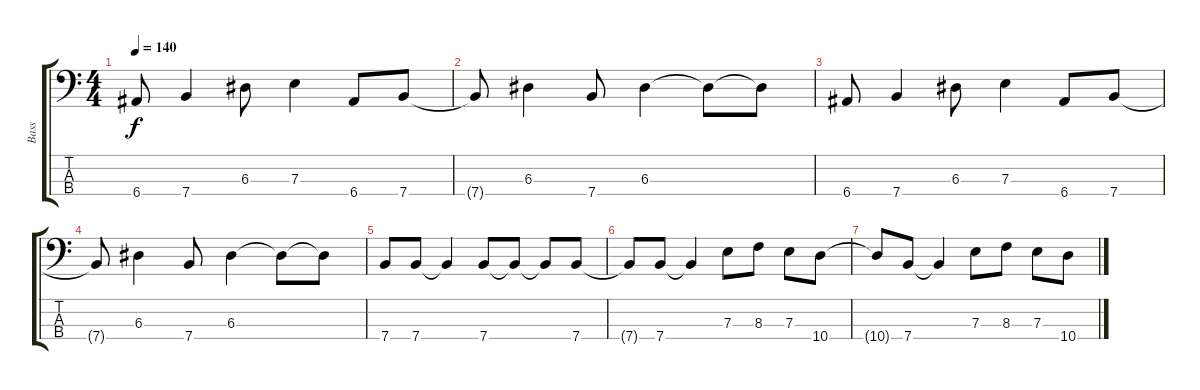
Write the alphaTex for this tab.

\track ("Bass" "Bass") {instrument electricbasspick}
\staff {score tabs}
\tuning (G2 D2 A1 E1) {hide}
\ts (4 4)
\tempo 140
\clef f4
\ks c
6.4.8{dy f} 7.4.4 6.3.8 7.3.4 6.4.8 7.4.8 |
7.4{t}.8 6.3.4 7.4.8 6.3.4 6.3{t}.8 6.3{t}.8 |
6.4.8 7.4.4 6.3.8 7.3.4 6.4.8 7.4.8 |
7.4{t}.8 6.3.4 7.4.8 6.3.4 6.3{t}.8 6.3{t}.8 |
7.4.8 7.4.8 7.4{t}.4 7.4.8 7.4{t}.8 7.4{t}.8 7.4.8 |
7.4{t}.8 7.4.8 7.4{t}.4 7.3.8 8.3.8 7.3.8 10.4.8 |
10.4{t}.8 7.4.8 7.4{t}.4 7.3.8 8.3.8 7.3.8 10.4.8
